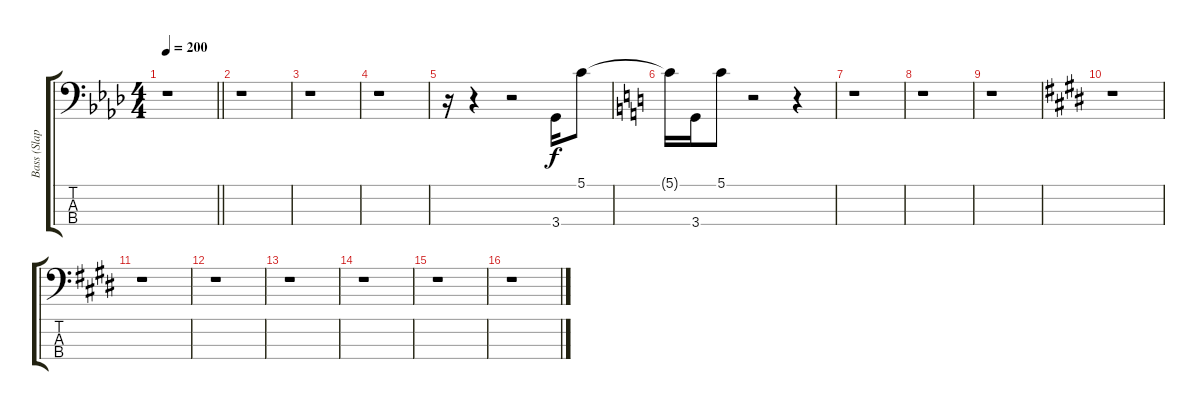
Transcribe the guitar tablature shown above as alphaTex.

\track ("Bass (Slap/Pop) - T.M. Stevens" "Bass (Slap") {instrument slapbass1}
\staff {score tabs}
\tuning (G2 D2 A1 E1) {hide}
\ts (4 4)
\tempo 200
\clef f4
\barLineRight lightlight
\ks ab
r.1{dy f} |
r.1 |
r.1 |
r.1 |
r.16 r.4 r.2 3.4.16 5.1.8 |
\ks c
5.1{t}.16 3.4.16 5.1.8 r.2 r.4 |
r.1 |
r.1 |
r.1 |
\ks e
r.1 |
\ks c#minor
r.1 |
r.1 |
r.1 |
\ks e
r.1 |
\ks c#minor
r.1 |
r.1
